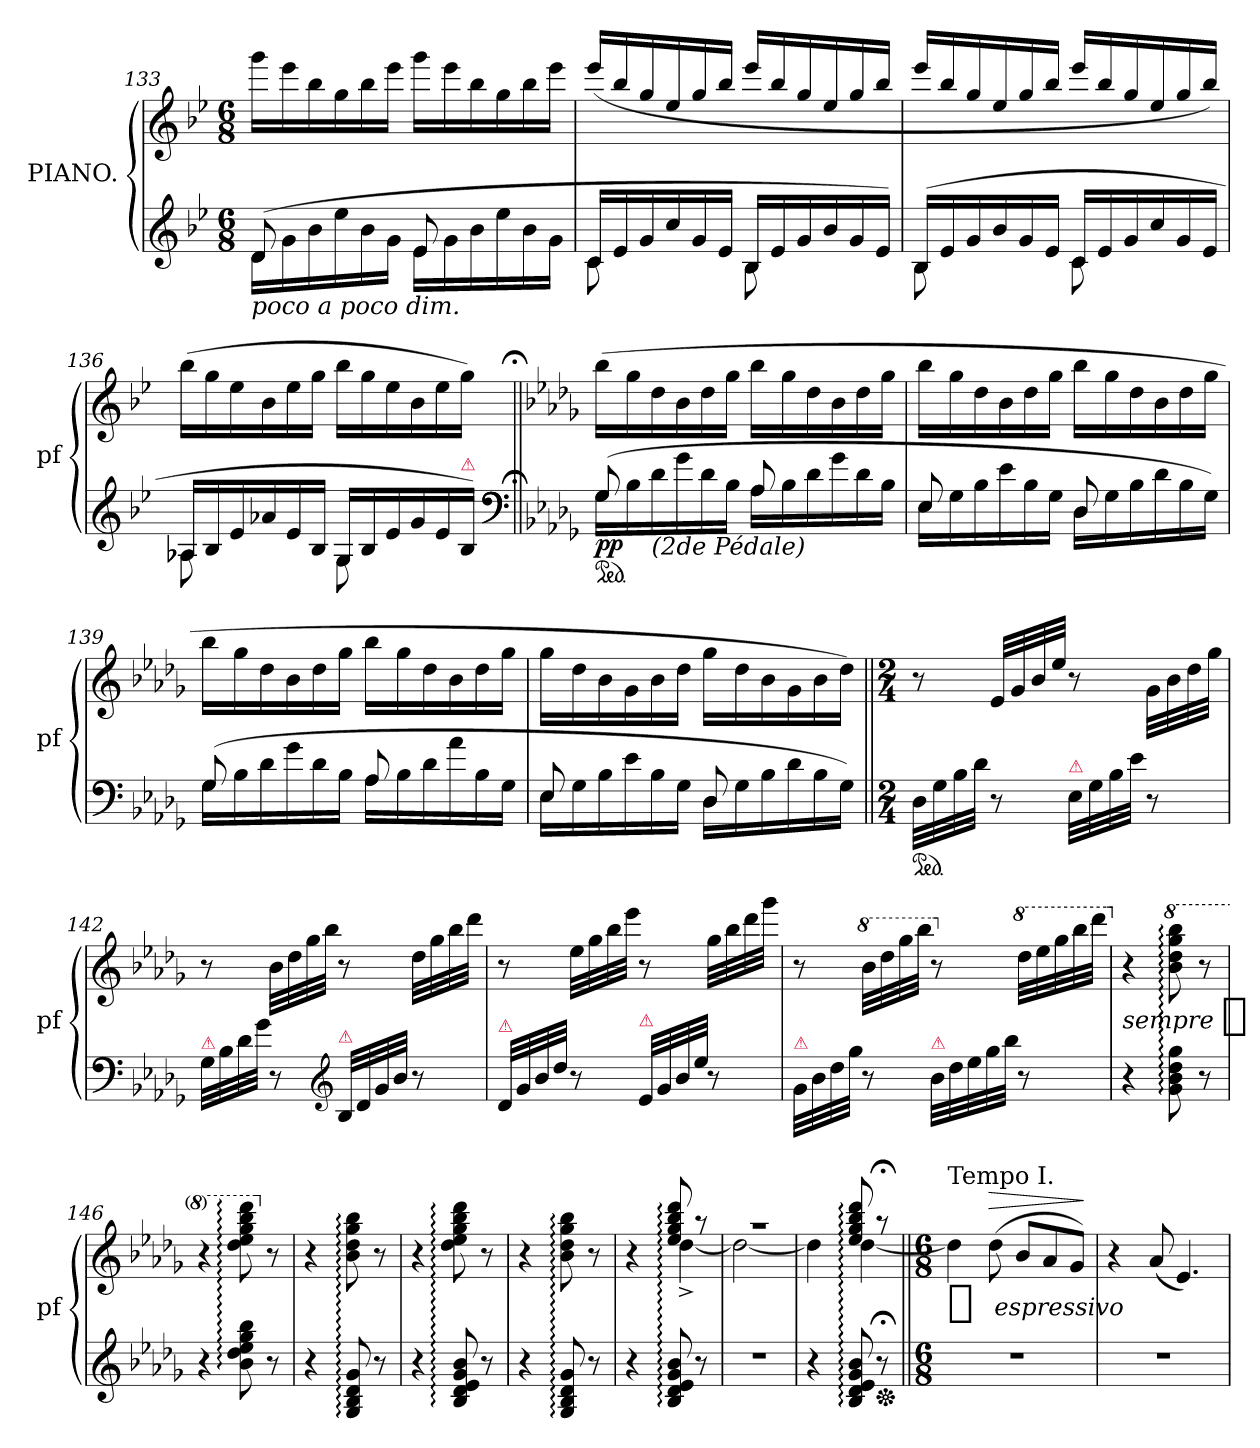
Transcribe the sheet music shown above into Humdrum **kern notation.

**kern	**kern	**dynam
*part1	*part1	*part1
*staff2	*staff1	*staff1/2
*I"PIANO.	*	*
*I'pf	*	*
*clefG2	*clefG2	*
*k[b-e-]	*k[b-e-]	*
*g:	*g:	*
*M6/8	*M6/8	*
=133	=133	=133
*^	*	*
!LO:TX:b:i:t=poco a poco dim.	!	!	!
(>8d/	16d\LL	16ggg\LL	.
.	16g\	16eee-\	.
4ryy	16b-\	16bb-\	.
.	16ee-\	16gg\	.
.	16b-\	16bb-\	.
.	16g\JJ	16eee-\JJ	.
8e-/	16e-\LL	16ggg\LL	.
.	16g\	16eee-\	.
4ryy	16b-\	16bb-\	.
.	16ee-\	16gg\	.
.	16b-\	16bb-\	.
.	16g\JJ	16eee-\JJ	.
=134	=134	=134	=134
16c/LL	8c\	(<16eee-/LL	.
16e-/	.	16bb-/	.
16g/	4ryy	16gg/	.
16cc/	.	16ee-/	.
16g/	.	16gg/	.
16e-/JJ	.	16bb-/JJ	.
16B-/LL	8B-\	16eee-/LL	.
16e-/	.	16bb-/	.
16g/	4ryy	16gg/	.
16b-/	.	16ee-/	.
16g/	.	16gg/	.
16e-/JJ)	.	16bb-/JJ	.
=135	=135	=135	=135
(<16B-/LL	8B-\	16eee-/LL	.
16e-/	.	16bb-/	.
16g/	4ryy	16gg/	.
16b-/	.	16ee-/	.
16g/	.	16gg/	.
16e-/JJ	.	16bb-/JJ	.
16c/LL	8c\	16eee-/LL	.
16e-/	.	16bb-/	.
16g/	4ryy	16gg/	.
16cc/	.	16ee-/	.
16g/	.	16gg/	.
16e-/JJ	.	16bb-/JJ)	.
=136	=136	=136	=136
16A-X/LL	8A-X\	(>16bb-\LL	.
16B-/	.	16gg\	.
16e-/	4ryy	16ee-\	.
16a-X/	.	16b-\	.
16e-/	.	16ee-\	.
16B-/JJ	.	16gg\JJ	.
16G/LL	8G\	16bb-\LL	.
16B-/	.	16gg\	.
16e-/	4ryy	16ee-\	.
16g/	.	16b-\	.
16e-/	.	16ee-\	.
!LO:TX:a:color=crimson:t=⚠	!	!	!
16B-/JJ)	.	16gg\JJ)	.
*clefF4	*	*	*
=137||;	=137||;	=137||;	=137||;
*k[b-e-a-d-g-]	*	*k[b-e-a-d-g-]	*
!	!	!	!LO:DY:b=2
*ped	*	*	*
(>8G-/	16G-\LL	(>16bb-\LL	pp
.	16B-\	16gg-\	.
!LO:TX:b:i:t=(2de Pédale)	!	!	!
4ryy	16d-\	16dd-\	.
.	16g-\	16b-\	.
.	16d-\	16dd-\	.
.	16B-\JJ	16gg-\JJ	.
8A-/	16A-\LL	16bb-\LL	.
.	16B-\	16gg-\	.
4ryy	16d-\	16dd-\	.
.	16g-\	16b-\	.
.	16d-\	16dd-\	.
.	16B-\JJ	16gg-\JJ	.
=138	=138	=138	=138
8E-/	16E-\LL	16bb-\LL	.
.	16G-\	16gg-\	.
4ryy	16B-\	16dd-\	.
.	16e-\	16b-\	.
.	16B-\	16dd-\	.
.	16G-\JJ	16gg-\JJ	.
8D-/	16D-\LL	16bb-\LL	.
.	16G-\	16gg-\	.
4ryy	16B-\	16dd-\	.
.	16d-\	16b-\	.
.	16B-\	16dd-\	.
.	16G-\JJ)	16gg-\JJ	.
=139	=139	=139	=139
(>8G-/	16G-\LL	16bb-\LL	.
.	16B-\	16gg-\	.
4ryy	16d-\	16dd-\	.
.	16g-\	16b-\	.
.	16d-\	16dd-\	.
.	16B-\JJ	16gg-\JJ	.
8A-/	16A-\LL	16bb-\LL	.
.	16B-\	16gg-\	.
4ryy	16d-\	16dd-\	.
.	16a-\	16b-\	.
.	16B-\	16dd-\	.
.	16G-\JJ	16gg-\JJ	.
=140	=140	=140	=140
8E-/	16E-\LL	16gg-\LL	.
.	16G-\	16dd-\	.
4ryy	16B-\	16b-\	.
.	16e-\	16g-\	.
.	16B-\	16b-\	.
.	16G-\JJ	16dd-\JJ	.
8D-/	16D-\LL	16gg-\LL	.
.	16G-\	16dd-\	.
4ryy	16B-\	16b-\	.
.	16d-\	16g-\	.
.	16B-\	16b-\	.
.	16G-\JJ)	16dd-\JJ)	.
*v	*v	*	*
=141||	=141||	=141||
*M2/4	*M2/4	*
*^	*	*
!LO:TX:a:i:t=leggiero	!	!	!
!LO:TX:a:color=crimson:t=⚠	!	!	!
*v	*v	*	*
*ped	*	*
32D-\LLL	8r	.
32G-\	.	.
32B-\	.	.
32d-\JJJ	.	.
8r	32e-/LLL	.
.	32g-/	.
.	32b-/	.
.	32ee-/JJJ	.
!LO:TX:a:color=crimson:t=⚠	!	!
32E-\LLL	8r	.
32G-\	.	.
32B-\	.	.
32e-\JJJ	.	.
8r	32g-\LLL	.
.	32b-\	.
.	32dd-\	.
.	32gg-\JJJ	.
=142	=142	=142
!LO:TX:a:color=crimson:t=⚠	!	!
32G-\LLL	8r	.
32B-\	.	.
32d-\	.	.
32g-\JJJ	.	.
8r	32b-\LLL	.
.	32dd-\	.
.	32gg-\	.
.	32bb-\JJJ	.
*clefG2	*	*
!LO:TX:a:color=crimson:t=⚠	!	!
32B-/LLL	8r	.
32d-/	.	.
32g-/	.	.
32b-/JJJ	.	.
8r	32dd-\LLL	.
.	32gg-\	.
.	32bb-\	.
.	32ddd-\JJJ	.
=143	=143	=143
!LO:TX:a:color=crimson:t=⚠	!	!
32d-/LLL	8r	.
32g-/	.	.
32b-/	.	.
32dd-/JJJ	.	.
8r	32ee-\LLL	.
.	32gg-\	.
.	32bb-\	.
.	32eee-\JJJ	.
!LO:TX:a:color=crimson:t=⚠	!	!
32e-/LLL	8r	.
32g-/	.	.
32b-/	.	.
32ee-/JJJ	.	.
8r	32gg-\LLL	.
.	32bb-\	.
.	32ddd-\	.
.	32ggg-\JJJ	.
=144	=144	=144
!LO:TX:a:color=crimson:t=⚠	!	!
32g-\LLL	8r	.
32b-\	.	.
32dd-\	.	.
32gg-\JJJ	.	.
*	*8va	*
8r	32bb-\LLL	.
.	32ddd-\	.
.	32ggg-\	.
.	32bbb-\JJJ	.
*Xtuplet	*	*
*	*X8va	*
!LO:TX:a:color=crimson:t=⚠	!	!
40b-\LLL	8r	.
40dd-\	.	.
40ee-\	.	.
40gg-\	.	.
40bb-\JJJ	.	.
*	*8va	*
*	*Xtuplet	*
8r	40ddd-\LLL	.
.	40eee-\	.
.	40ggg-\	.
.	40bbb-\	.
.	40dddd-\JJJ	.
=145	=145	=145
*	*X8va	*
!	!	!LO:DY:t=sempre %s
4r	4r	pp
*	*8va	*
8g-::\ 8b-::\ 8dd-::\ 8gg-::\	8bb-::\ 8ddd-::\ 8ggg-::\ 8bbb-::\	.
8r	8r	.
=146	=146	=146
4r	4r	.
8b-::\ 8dd-::\ 8ee-::\ 8gg-::\ 8bb-::\	8ddd-::\ 8eee-::\ 8ggg-::\ 8bbb-::\ 8dddd-::\	.
*	*X8va	*
8r	8r	.
=147	=147	=147
4r	4r	.
8G-::/ 8B-::/ 8d-::/ 8g-::/	8b-::\ 8dd-::\ 8gg-::\ 8bb-::\	.
8r	8r	.
=148	=148	=148
4r	4r	.
8B-::/ 8d-::/ 8e-::/ 8g-::/ 8b-::/	8dd-::\ 8ee-::\ 8gg-::\ 8bb-::\ 8ddd-::\	.
8r	8r	.
=149	=149	=149
4r	4r	.
8G-::/ 8B-::/ 8d-::/ 8g-::/	8b-::\ 8dd-::\ 8gg-::\ 8bb-::\	.
8r	8r	.
=150	=150	=150
*	*^	*
4r	4r	4ryy	.
8B-::/ 8d-::/ 8e-::/ 8g-::/ 8b-::/	8ee-::/ 8gg-::/ 8bb-::/ 8ddd-::/	[>4dd-^\	.
8r	8raa	.	.
=151	=151	=151	=151
2r	2r	2dd-\_	.
=152	=152	=152	=152
4r	4ryy	4dd-\]	.
8B-::/ 8d-::/ 8e-::/ 8g-::/ 8b-::/	8ee-::/ 8gg-::/ 8bb-::/ 8ddd-::/	[4dd-\	.
*Xped	*	*	*
8r;<	8r;<	.	.
*	*v	*v	*
=153||	=153||	=153||
*M6/8	*M6/8	*
!	!LO:TX:a:t=Tempo I.	!
!	!	!LO:DY:t=%s espressivo
2.r	4dd-\]	p
!	!	!LO:HP:a
.	(>8dd-\	>
.	8b-/L	.
.	8a-/	.
.	8g-/J)	.
.	.	]
=154	=154	=154
2.r	4r	.
.	(<8a-/	.
.	4.e-/)	.
=	=	=
*-	*-	*-
